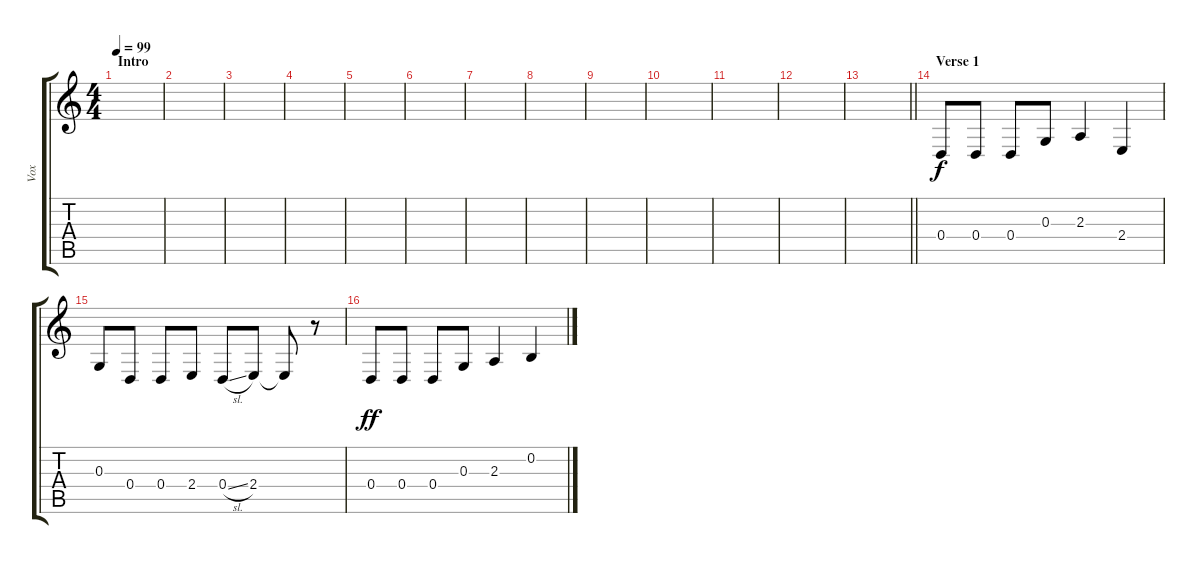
\track ("Vox" "Vox") {instrument synthvoice}
\staff {score tabs}
\tuning (E4 B3 G3 D3 A2 E2) {hide}
\ts (4 4)
\section ("" "Intro")
\tempo 99
\clef g2
\ks c
|
|
|
|
|
|
|
|
|
|
|
|
\barLineRight lightlight
|
\section ("" "Verse 1")
0.4.8 0.4.8 0.4.8 0.3.8 2.3.4 2.4.4 |
0.3.8 0.4.8 0.4.8 2.4.8 0.4{sl}.8 2.4.8 2.4{t}.8{dy f} r.8 |
0.4.8{dy ff} 0.4.8 0.4.8 0.3.8 2.3.4 0.2.4
